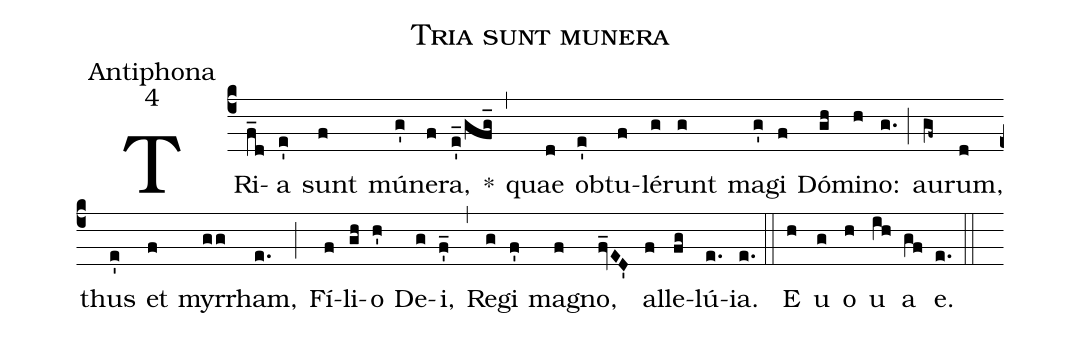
name:Tria sunt munera;
office-part:Antiphona;
mode:4;
%%
(c4) TRi(f_d)a(e') sunt(f) mú(g')ne(f)ra,(e'_/gfg_) *(,) quae(d) ob(e')tu(f)lé(g)runt(g) ma(g')gi(f) Dó(gh)mi(h)no:(g.) (;) au(gf~)rum,(d) thus(e') et(f) myr(gg)rham,(e.) (;) Fí(f)li(gh)o(h') De(g)i,(f'_) (,) Re(g)gi(f') ma(f)gno,(fv_ED') al(f)le(fg)lú(e.)ia.(e.) (::) <eu>E(h) u(g) o(h) u(ih) a(gf) e.</eu>(e.) (::)
